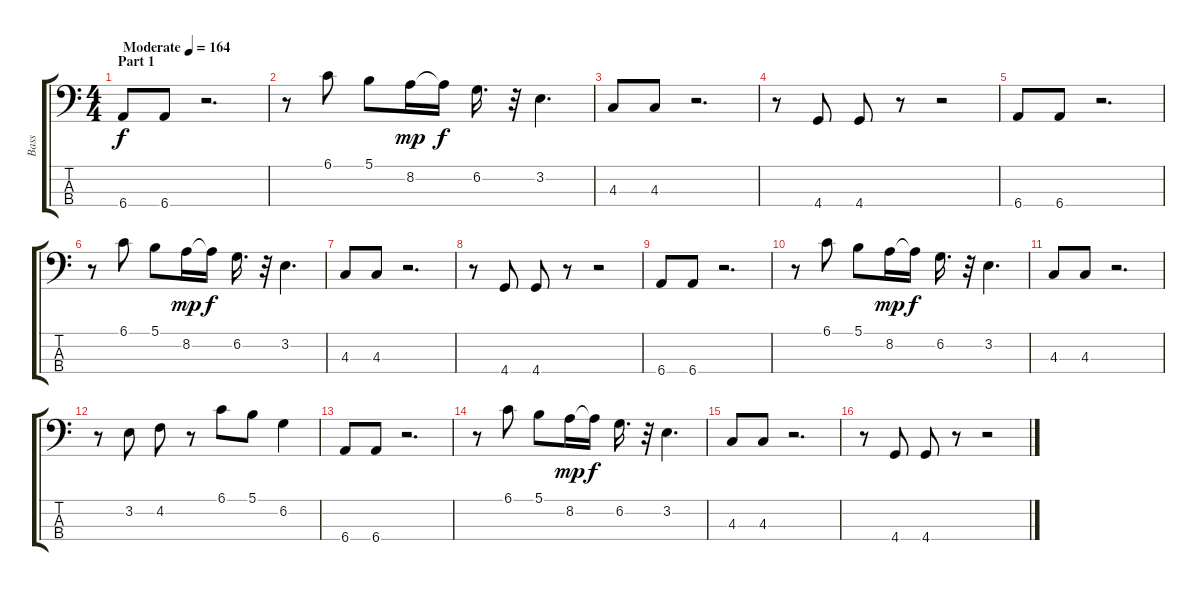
\track ("Bass" "Bass") {instrument electricbasspick}
\staff {score tabs}
\tuning (Gb2 Db2 Ab1 Eb1) {hide}
\ts (4 4)
\section ("" "Part 1")
\tempo (164 "Moderate")
\clef f4
\ks c
6.4.8{dy f instrument electricbasspick} 6.4.8 r.2{d} |
r.8 6.1.8 5.1.8 8.2.16{dy mp} 8.2{t}.16{dy f} 6.2.16{d} r.32 3.2.4{d} |
4.3.8 4.3.8 r.2{d} |
r.8 4.4.8 4.4.8 r.8 r.2 |
6.4.8 6.4.8 r.2{d} |
r.8 6.1.8 5.1.8 8.2.16{dy mp} 8.2{t}.16{dy f} 6.2.16{d} r.32 3.2.4{d} |
4.3.8 4.3.8 r.2{d} |
r.8 4.4.8 4.4.8 r.8 r.2 |
6.4.8 6.4.8 r.2{d} |
r.8 6.1.8 5.1.8 8.2.16{dy mp} 8.2{t}.16{dy f} 6.2.16{d} r.32 3.2.4{d} |
4.3.8 4.3.8 r.2{d} |
r.8 3.2.8 4.2.8 r.8 6.1.8 5.1.8 6.2.4 |
6.4.8 6.4.8 r.2{d} |
r.8 6.1.8 5.1.8 8.2.16{dy mp} 8.2{t}.16{dy f} 6.2.16{d} r.32 3.2.4{d} |
4.3.8 4.3.8 r.2{d} |
r.8 4.4.8 4.4.8 r.8 r.2
